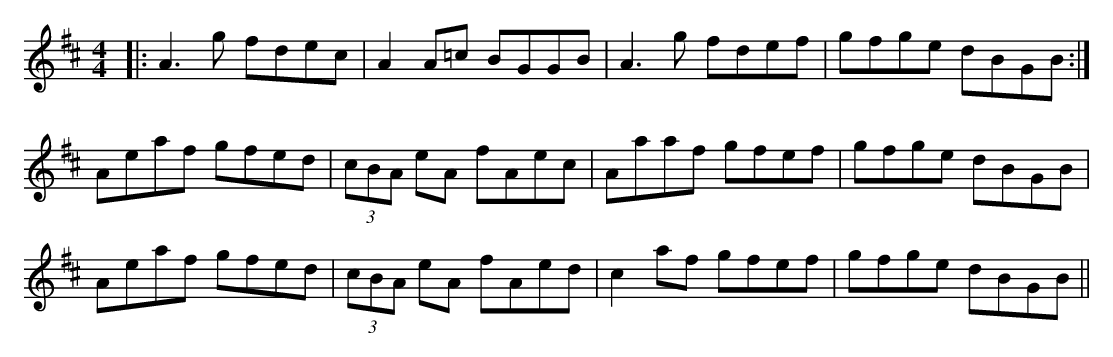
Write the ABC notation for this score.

X:1
M:4/4
K:Amix
|:A3 g fdec|A2 A=c BGGB|A3 g fdef|gfge dBGB:|
Aeaf gfed|(3cBA eA fAec|Aaaf gfef|gfge dBGB|
Aeaf gfed|(3cBA eA fAed|c2 af gfef|gfge dBGB||
